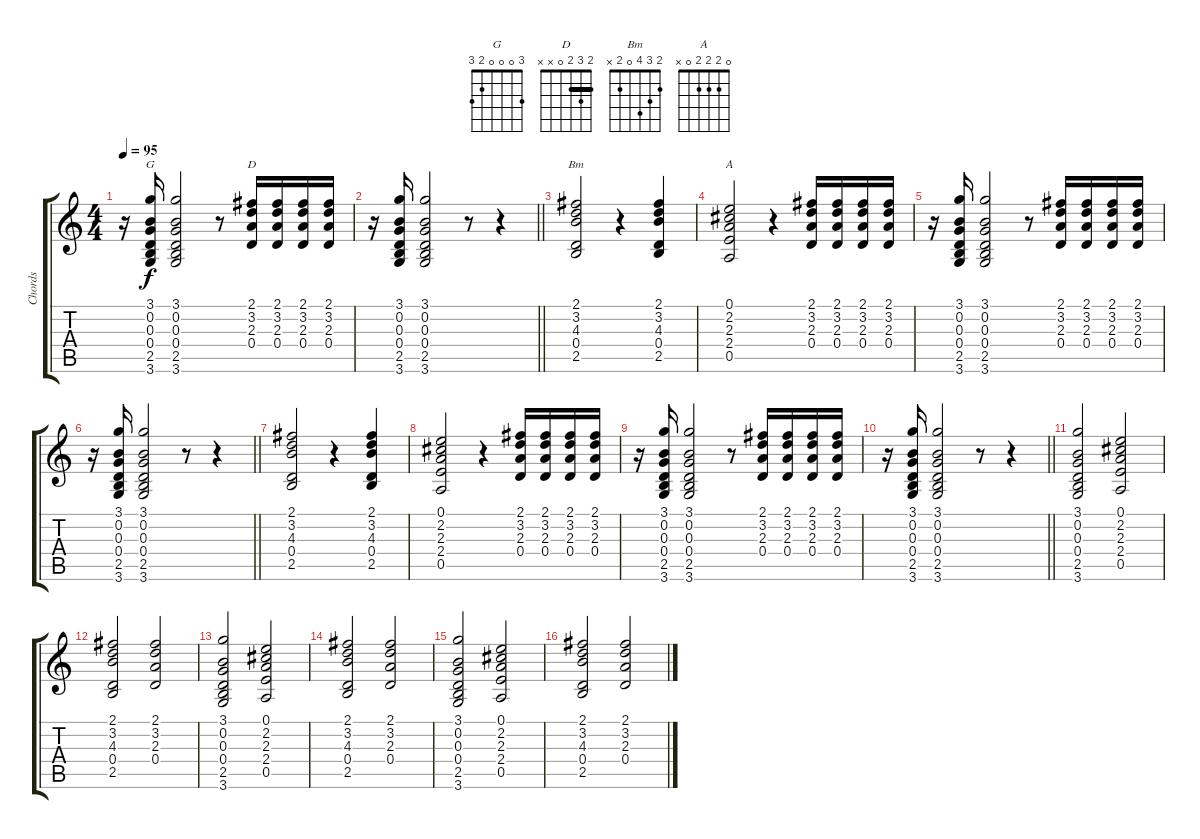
\track ("Chords" "Chords") {instrument electricguitarmuted}
\staff {score tabs}
\tuning (E4 B3 G3 D3 A2 E2) {hide}
\chord ("G" 3 0 0 0 2 3)
\chord ("D" 2 3 2 0 x x) {barre 2}
\chord ("Bm" 2 3 4 0 2 x)
\chord ("A" 0 2 2 2 0 x)
\ts (4 4)
\tempo 95
\clef g2
\ks c
r.16{dy f} (3.1 0.2 0.3 0.4 2.5 3.6).16{ch "G"} (3.1 0.2 0.3 0.4 2.5 3.6).2 r.8 (2.1 3.2 2.3 0.4).16{ch "D"} (2.1 3.2 2.3 0.4).16 (2.1 3.2 2.3 0.4).16 (2.1 3.2 2.3 0.4).16 |
\barLineRight lightlight
r.16 (3.1 0.2 0.3 0.4 2.5 3.6).16 (3.1 0.2 0.3 0.4 2.5 3.6).2 r.8 r.4 |
(2.1 3.2 4.3 0.4 2.5).2{ch "Bm"} r.4 (2.1 3.2 4.3 0.4 2.5).4 |
(0.1 2.2 2.3 2.4 0.5).2{ch "A"} r.4 (2.1 3.2 2.3 0.4).16 (2.1 3.2 2.3 0.4).16 (2.1 3.2 2.3 0.4).16 (2.1 3.2 2.3 0.4).16 |
r.16 (3.1 0.2 0.3 0.4 2.5 3.6).16 (3.1 0.2 0.3 0.4 2.5 3.6).2 r.8 (2.1 3.2 2.3 0.4).16 (2.1 3.2 2.3 0.4).16 (2.1 3.2 2.3 0.4).16 (2.1 3.2 2.3 0.4).16 |
\barLineRight lightlight
r.16 (3.1 0.2 0.3 0.4 2.5 3.6).16 (3.1 0.2 0.3 0.4 2.5 3.6).2 r.8 r.4 |
(2.1 3.2 4.3 0.4 2.5).2 r.4 (2.1 3.2 4.3 0.4 2.5).4 |
(0.1 2.2 2.3 2.4 0.5).2 r.4 (2.1 3.2 2.3 0.4).16 (2.1 3.2 2.3 0.4).16 (2.1 3.2 2.3 0.4).16 (2.1 3.2 2.3 0.4).16 |
r.16 (3.1 0.2 0.3 0.4 2.5 3.6).16 (3.1 0.2 0.3 0.4 2.5 3.6).2 r.8 (2.1 3.2 2.3 0.4).16 (2.1 3.2 2.3 0.4).16 (2.1 3.2 2.3 0.4).16 (2.1 3.2 2.3 0.4).16 |
\barLineRight lightlight
r.16 (3.1 0.2 0.3 0.4 2.5 3.6).16 (3.1 0.2 0.3 0.4 2.5 3.6).2 r.8 r.4 |
(3.1 0.2 0.3 0.4 2.5 3.6).2 (0.1 2.2 2.3 2.4 0.5).2 |
(2.1 3.2 4.3 0.4 2.5).2 (2.1 3.2 2.3 0.4).2 |
(3.1 0.2 0.3 0.4 2.5 3.6).2 (0.1 2.2 2.3 2.4 0.5).2 |
(2.1 3.2 4.3 0.4 2.5).2 (2.1 3.2 2.3 0.4).2 |
(3.1 0.2 0.3 0.4 2.5 3.6).2 (0.1 2.2 2.3 2.4 0.5).2 |
(2.1 3.2 4.3 0.4 2.5).2 (2.1 3.2 2.3 0.4).2
